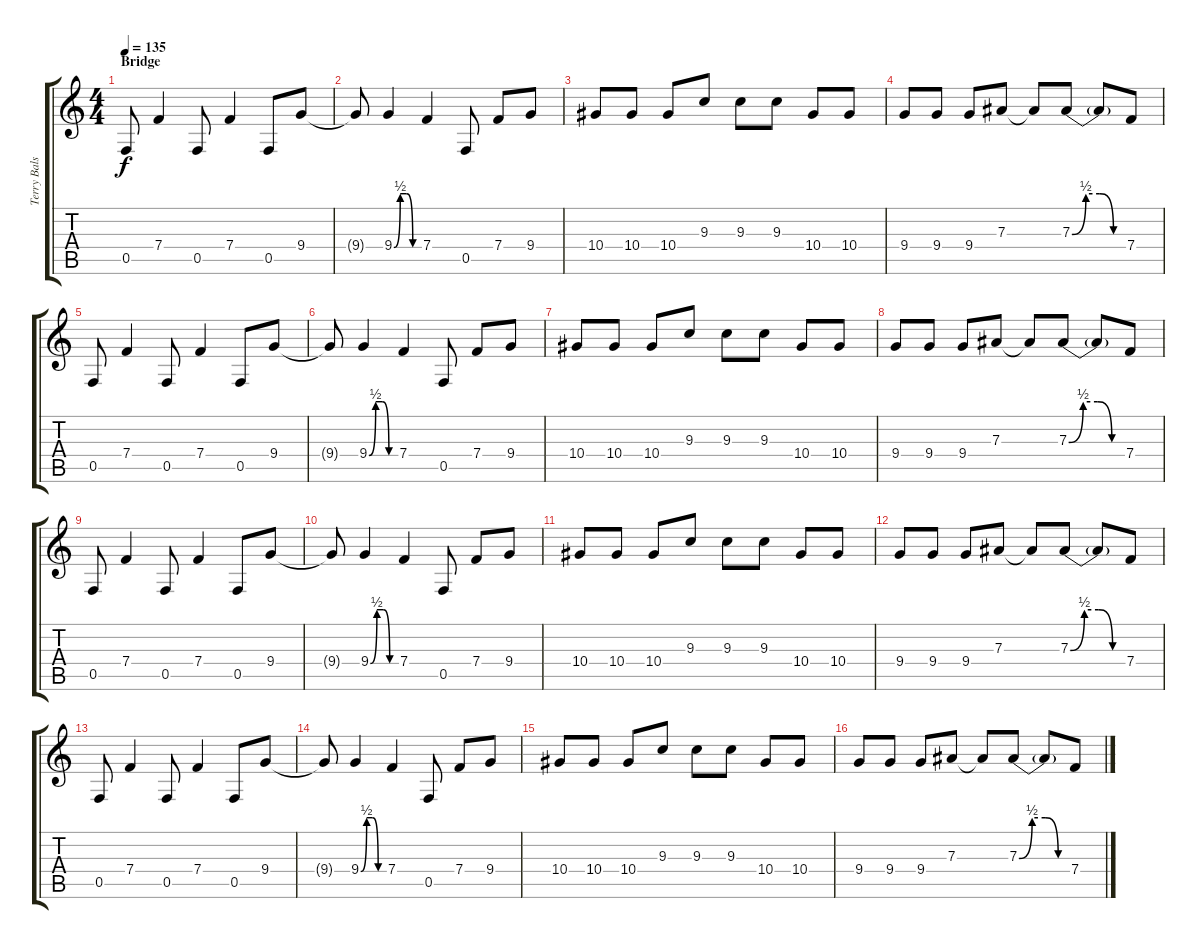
\track ("Terry Balsamo (Main Guitar)" "Terry Bals") {instrument electricguitarjazz}
\staff {score tabs}
\tuning (C4 G3 Eb3 Bb2 F2 C2) {hide}
\ts (4 4)
\section ("" "Bridge")
\tempo 135
\clef g2
\ks c
0.5.8{dy f instrument electricguitarjazz} 7.4.4 0.5.8 7.4.4 0.5.8 9.4.8 |
9.4{t}.8 9.4{be (custom 0 0 15 2 30 2 45 0 60 0)}.4 7.4.4 0.5.8 7.4.8 9.4.8 |
10.4.8 10.4.8 10.4.8 9.3.8 9.3.8 9.3.8 10.4.8 10.4.8 |
9.4.8 9.4.8 9.4.8 7.3.8 7.3{t}.8 7.3{be (custom 0 0 15 2 30 2 45 0 60 0)}.8 7.3{t}.8 7.4.8 |
0.5.8 7.4.4 0.5.8 7.4.4 0.5.8 9.4.8 |
9.4{t}.8 9.4{be (custom 0 0 15 2 30 2 45 0 60 0)}.4 7.4.4 0.5.8 7.4.8 9.4.8 |
10.4.8 10.4.8 10.4.8 9.3.8 9.3.8 9.3.8 10.4.8 10.4.8 |
9.4.8 9.4.8 9.4.8 7.3.8 7.3{t}.8 7.3{be (custom 0 0 15 2 30 2 45 0 60 0)}.8 7.3{t}.8 7.4.8 |
0.5.8 7.4.4 0.5.8 7.4.4 0.5.8 9.4.8 |
9.4{t}.8 9.4{be (custom 0 0 15 2 30 2 45 0 60 0)}.4 7.4.4 0.5.8 7.4.8 9.4.8 |
10.4.8 10.4.8 10.4.8 9.3.8 9.3.8 9.3.8 10.4.8 10.4.8 |
9.4.8 9.4.8 9.4.8 7.3.8 7.3{t}.8 7.3{be (custom 0 0 15 2 30 2 45 0 60 0)}.8 7.3{t}.8 7.4.8 |
0.5.8 7.4.4 0.5.8 7.4.4 0.5.8 9.4.8 |
9.4{t}.8 9.4{be (custom 0 0 15 2 30 2 45 0 60 0)}.4 7.4.4 0.5.8 7.4.8 9.4.8 |
10.4.8 10.4.8 10.4.8 9.3.8 9.3.8 9.3.8 10.4.8 10.4.8 |
9.4.8 9.4.8 9.4.8 7.3.8 7.3{t}.8 7.3{be (custom 0 0 15 2 30 2 45 0 60 0)}.8 7.3{t}.8 7.4.8
